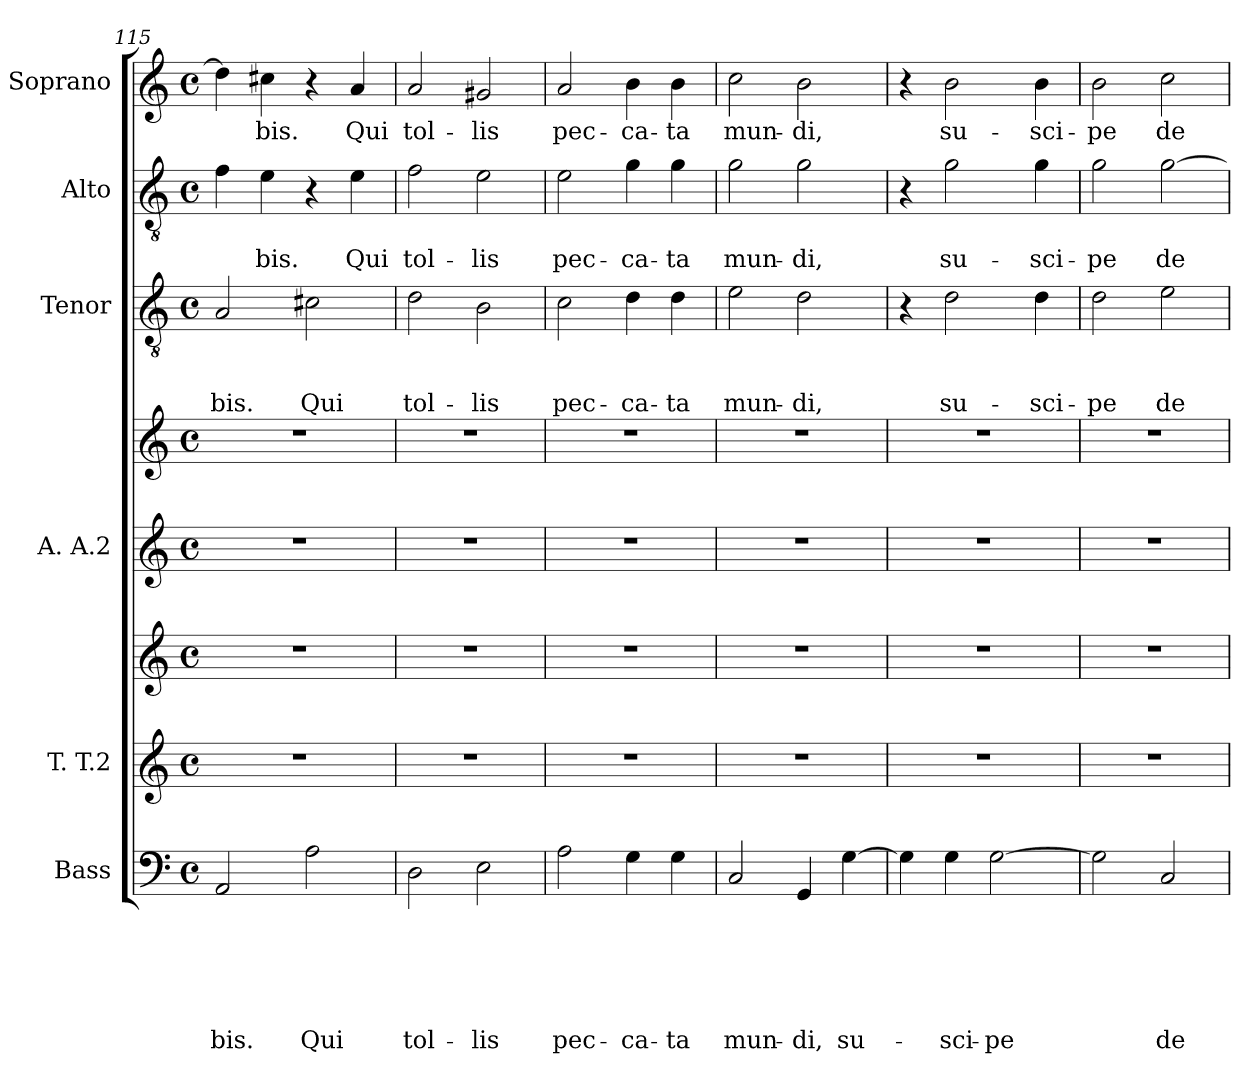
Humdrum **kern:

**kern	**text	**text	**text	**text	**text	**text	**kern	**kern	**kern	**kern	**kern	**text	**text	**text	**kern	**text	**text	**kern	**text
*part6	*part6	*part6	*part6	*part6	*part6	*part6	*part5	*part5	*part4	*part4	*part3	*part3	*part3	*part3	*part2	*part2	*part2	*part1	*part1
*staff8	*staff8	*staff8	*staff8	*staff8	*staff8	*staff8	*staff7	*staff6	*staff5	*staff4	*staff3	*staff3	*staff3	*staff3	*staff2	*staff2	*staff2	*staff1	*staff1
*I"Bass	*	*	*	*	*	*	*I"T. T.2	*	*I"A. A.2	*	*I"Tenor	*	*	*	*I"Alto	*	*	*I"Soprano	*
*I'B.	*	*	*	*	*	*	*I'T.	*	*I'A.	*	*I'T.	*	*	*	*I'A.	*	*	*I'S.	*
!!LO:PB:g=z
*clefF4	*	*	*	*	*	*	*clefG2	*clefG2	*clefG2	*clefG2	*clefGv2	*	*	*	*clefGv2	*	*	*clefG2	*
*k[]	*	*	*	*	*	*	*k[]	*k[]	*k[]	*k[]	*k[]	*	*	*	*k[]	*	*	*k[]	*
*C:	*	*	*	*	*	*	*C:	*C:	*C:	*C:	*C:	*	*	*	*C:	*	*	*C:	*
*M4/4	*	*	*	*	*	*	*M4/4	*M4/4	*M4/4	*M4/4	*M4/4	*	*	*	*M4/4	*	*	*M4/4	*
*met(c)	*	*	*	*	*	*	*met(c)	*met(c)	*met(c)	*met(c)	*met(c)	*	*	*	*met(c)	*	*	*met(c)	*
=115	=115	=115	=115	=115	=115	=115	=115	=115	=115	=115	=115	=115	=115	=115	=115	=115	=115	=115	=115
!	!	!	!	!	!	!LO:LY:b	!	!	!	!	!	!	!	!LO:LY:b	!	!	!	!	!
2AA/	.	.	.	.	.	-bis.	1r	1r	1r	1r	2A/	.	.	-bis.	4f\	.	.	4dd\]	.
!	!	!	!	!	!	!	!	!	!	!	!	!	!	!	!	!	!LO:LY:b	!	!LO:LY:b
.	.	.	.	.	.	.	.	.	.	.	.	.	.	.	4e\	.	-bis.	4cc#X\	-bis.
!	!	!	!	!	!	!LO:LY:b	!	!	!	!	!	!	!	!LO:LY:b	!	!	!	!	!
2A\	.	.	.	.	.	Qui	.	.	.	.	2c#X\	.	.	Qui	4r	.	.	4r	.
!	!	!	!	!	!	!	!	!	!	!	!	!	!	!	!	!	!LO:LY:b	!	!LO:LY:b
.	.	.	.	.	.	.	.	.	.	.	.	.	.	.	4e\	.	Qui	4a/	Qui
=116	=116	=116	=116	=116	=116	=116	=116	=116	=116	=116	=116	=116	=116	=116	=116	=116	=116	=116	=116
!	!	!	!	!	!	!LO:LY:b	!	!	!	!	!	!	!	!LO:LY:b	!	!	!LO:LY:b	!	!LO:LY:b
2D\	.	.	.	.	.	tol-	1r	1r	1r	1r	2d\	.	.	tol-	2f\	.	tol-	2a/	tol-
!	!	!	!	!	!	!LO:LY:b	!	!	!	!	!	!	!	!LO:LY:b	!	!	!LO:LY:b	!	!LO:LY:b
2E\	.	.	.	.	.	-lis	.	.	.	.	2B\	.	.	-lis	2e\	.	-lis	2g#X/	-lis
=117	=117	=117	=117	=117	=117	=117	=117	=117	=117	=117	=117	=117	=117	=117	=117	=117	=117	=117	=117
!	!	!	!	!	!	!LO:LY:b	!	!	!	!	!	!	!	!LO:LY:b	!	!	!LO:LY:b	!	!LO:LY:b
2A\	.	.	.	.	.	pec-	1r	1r	1r	1r	2c\	.	.	pec-	2e\	.	pec-	2a/	pec-
!	!	!	!	!	!	!LO:LY:b	!	!	!	!	!	!	!	!LO:LY:b	!	!	!LO:LY:b	!	!LO:LY:b
4G\	.	.	.	.	.	-ca-	.	.	.	.	4d\	.	.	-ca-	4g\	.	-ca-	4b\	-ca-
!	!	!	!	!	!	!LO:LY:b	!	!	!	!	!	!	!	!LO:LY:b	!	!	!LO:LY:b	!	!LO:LY:b
4G\	.	.	.	.	.	-ta	.	.	.	.	4d\	.	.	-ta	4g\	.	-ta	4b\	-ta
=118	=118	=118	=118	=118	=118	=118	=118	=118	=118	=118	=118	=118	=118	=118	=118	=118	=118	=118	=118
!	!	!	!	!	!	!LO:LY:b	!	!	!	!	!	!	!	!LO:LY:b	!	!	!LO:LY:b	!	!LO:LY:b
2C/	.	.	.	.	.	mun-	1r	1r	1r	1r	2e\	.	.	mun-	2g\	.	mun-	2cc\	mun-
!	!	!	!	!	!	!LO:LY:b	!	!	!	!	!	!	!	!LO:LY:b	!	!	!LO:LY:b	!	!LO:LY:b
4GG/	.	.	.	.	.	-di,	.	.	.	.	2d\	.	.	-di,	2g\	.	-di,	2b\	-di,
!	!	!	!	!	!	!LO:LY:b	!	!	!	!	!	!	!	!	!	!	!	!	!
[>4G\	.	.	.	.	.	su-	.	.	.	.	.	.	.	.	.	.	.	.	.
=119	=119	=119	=119	=119	=119	=119	=119	=119	=119	=119	=119	=119	=119	=119	=119	=119	=119	=119	=119
4G\]	.	.	.	.	.	.	1r	1r	1r	1r	4r	.	.	.	4r	.	.	4r	.
!	!	!	!	!	!	!LO:LY:b	!	!	!	!	!	!	!	!LO:LY:b	!	!	!LO:LY:b	!	!LO:LY:b
4G\	.	.	.	.	.	-sci-	.	.	.	.	2d\	.	.	su-	2g\	.	su-	2b\	su-
!	!	!	!	!	!	!LO:LY:b	!	!	!	!	!	!	!	!	!	!	!	!	!
[>2G\	.	.	.	.	.	-pe	.	.	.	.	.	.	.	.	.	.	.	.	.
!	!	!	!	!	!	!	!	!	!	!	!	!	!	!LO:LY:b	!	!	!LO:LY:b	!	!LO:LY:b
.	.	.	.	.	.	.	.	.	.	.	4d\	.	.	-sci-	4g\	.	-sci-	4b\	-sci-
=120	=120	=120	=120	=120	=120	=120	=120	=120	=120	=120	=120	=120	=120	=120	=120	=120	=120	=120	=120
!	!	!	!	!	!	!	!	!	!	!	!	!	!	!LO:LY:b	!	!	!LO:LY:b	!	!LO:LY:b
2G\]	.	.	.	.	.	.	1r	1r	1r	1r	2d\	.	.	-pe	2g\	.	-pe	2b\	-pe
!	!	!	!	!	!	!LO:LY:b	!	!	!	!	!	!	!	!LO:LY:b	!	!	!LO:LY:b	!	!LO:LY:b
2C/	.	.	.	.	.	de-	.	.	.	.	2e\	.	.	de-	[<2g\	.	de-	2cc\	de-
=	=	=	=	=	=	=	=	=	=	=	=	=	=	=	=	=	=	=	=
*-	*-	*-	*-	*-	*-	*-	*-	*-	*-	*-	*-	*-	*-	*-	*-	*-	*-	*-	*-
